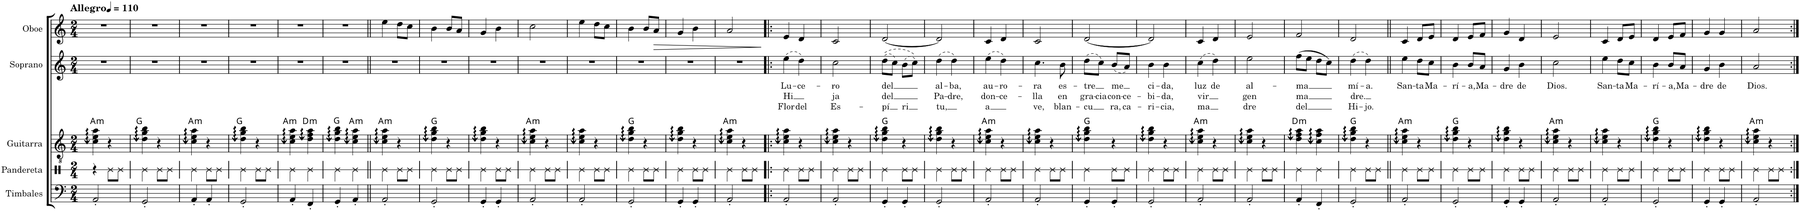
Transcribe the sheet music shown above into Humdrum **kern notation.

**kern	**kern	**kern	**harte	**kern	**text	**text	**text	**kern	**dynam
*part5	*part4	*part3	*part3	*part2	*part2	*part2	*part2	*part1	*part1
*staff5	*staff4	*staff3	*	*staff2	*staff2	*staff2	*staff2	*staff1	*staff1
*I"Timbales	*I"Pandereta	*I"Guitarra	*	*I"Soprano	*	*	*	*I"Oboe	*
*I'Timb.	*I'Pdta.	*I'Guit.	*	*I'S.	*	*	*	*I'Ob.	*
*	*stria1	*	*	*	*	*	*	*	*
*clefF4	*clefX	*clefGv2	*	*clefG2	*	*	*	*clefG2	*
*k[]	*k[]	*k[]	*	*k[]	*	*	*	*k[]	*
*M2/4	*M2/4	*M2/4	*	*M2/4	*	*	*	*M2/4	*
*MM110	*MM110	*MM110	*	*MM110	*	*	*	*MM110	*
=1	=1	=1	=1	=1	=1	=1	=1	=1	=1
!	!	!	!LO:H:kt=m	!	!	!	!	!LO:TX:a:B:t=Allegro	!
2AA'/	4r	4c\:: 4e\:: 4a\::	A:min	2r	.	.	.	2r	.
.	8Re\L	4r	.	.	.	.	.	.	.
.	8Re\J	.	.	.	.	.	.	.	.
=2	=2	=2	=2	=2	=2	=2	=2	=2	=2
2GG'/	4Re\	4d\:: 4g\:: 4b\::	G:maj	2r	.	.	.	2r	.
.	8Re\L	4r	.	.	.	.	.	.	.
.	8Re\J	.	.	.	.	.	.	.	.
=3	=3	=3	=3	=3	=3	=3	=3	=3	=3
!	!	!	!LO:H:kt=m	!	!	!	!	!	!
4AA'/	4Re\	4c\:: 4e\:: 4a\::	A:min	2r	.	.	.	2r	.
4AA'/	8Re\L	4r	.	.	.	.	.	.	.
.	8Re\J	.	.	.	.	.	.	.	.
=4	=4	=4	=4	=4	=4	=4	=4	=4	=4
2GG'/	4Re\	4d\:: 4g\:: 4b\::	G:maj	2r	.	.	.	2r	.
.	8Re\L	4r	.	.	.	.	.	.	.
.	8Re\J	.	.	.	.	.	.	.	.
=5	=5	=5	=5	=5	=5	=5	=5	=5	=5
!	!	!	!LO:H:kt=m	!	!	!	!	!	!
4AA'/	4Re\	4c\:: 4e\:: 4a\::	A:min	2r	.	.	.	2r	.
!	!	!	!LO:H:kt=m	!	!	!	!	!	!
4FF'/	4Re\	4d\:: 4f\:: 4a\::	D:min	.	.	.	.	.	.
=6	=6	=6	=6	=6	=6	=6	=6	=6	=6
4GG'/	4Re\	4d\:: 4g\:: 4b\::	G:maj	2r	.	.	.	2r	.
!	!	!	!LO:H:kt=m	!	!	!	!	!	!
4AA'/	4Re\	4c\:: 4e\:: 4a\::	A:min	.	.	.	.	.	.
=7||	=7||	=7||	=7||	=7||	=7||	=7||	=7||	=7||	=7||
!	!	!	!LO:H:kt=m	!	!	!	!	!	!
2AA'/	4Re\	4c\:: 4e\:: 4a\::	A:min	2r	.	.	.	4ee\	.
.	8Re\L	4r	.	.	.	.	.	8dd\L	.
.	8Re\J	.	.	.	.	.	.	8cc\J	.
=8	=8	=8	=8	=8	=8	=8	=8	=8	=8
2GG'/	4Re\	4d\:: 4g\:: 4b\::	G:maj	2r	.	.	.	4b\	.
.	8Re\L	4r	.	.	.	.	.	8b/L	.
.	8Re\J	.	.	.	.	.	.	8a/J	.
=9	=9	=9	=9	=9	=9	=9	=9	=9	=9
4GG'/	4Re\	4d\:: 4g\:: 4b\::	.	2r	.	.	.	4g/	.
4GG'/	8Re\L	4r	.	.	.	.	.	4b\	.
.	8Re\J	.	.	.	.	.	.	.	.
=10	=10	=10	=10	=10	=10	=10	=10	=10	=10
!	!	!	!LO:H:kt=m	!	!	!	!	!	!
2AA'/	4Re\	4c\:: 4e\:: 4a\::	A:min	2r	.	.	.	2cc\	.
.	8Re\L	4r	.	.	.	.	.	.	.
.	8Re\J	.	.	.	.	.	.	.	.
=11	=11	=11	=11	=11	=11	=11	=11	=11	=11
2AA'/	4Re\	4c\:: 4e\:: 4a\::	.	2r	.	.	.	4ee\	.
.	8Re\L	4r	.	.	.	.	.	8dd\L	.
.	8Re\J	.	.	.	.	.	.	8cc\J	.
=12	=12	=12	=12	=12	=12	=12	=12	=12	=12
2GG'/	4Re\	4d\:: 4g\:: 4b\::	G:maj	2r	.	.	.	4b\	.
.	8Re\L	4r	.	.	.	.	.	8b/L	.
!	!	!	!	!	!	!	!	!	!LO:HP:b
.	8Re\J	.	.	.	.	.	.	8a/J	>
=13	=13	=13	=13	=13	=13	=13	=13	=13	=13
4GG'/	4Re\	4d\:: 4g\:: 4b\::	.	2r	.	.	.	4g/	.
4GG'/	8Re\L	4r	.	.	.	.	.	4b\	.
.	8Re\J	.	.	.	.	.	.	.	.
=14	=14	=14	=14	=14	=14	=14	=14	=14	=14
!	!	!	!LO:H:kt=m	!	!	!	!	!	!
2AA'/	4Re\	4c\:: 4e\:: 4a\::	A:min	2r	.	.	.	2a/	.
.	8Re\L	4r	.	.	.	.	.	.	.
.	8Re\J	.	.	.	.	.	.	.	.
.	.	.	.	.	.	.	.	.	]
=15!|:	=15!|:	=15!|:	=15!|:	=15!|:	=15!|:	=15!|:	=15!|:	=15!|:	=15!|:
!	!	!	!	!	!LO:LY:b	!LO:LY:b	!LO:LY:b	!	!
2AA'/	4Re\	4c\:: 4e\:: 4a\::	.	(4ee\	Lu-	-Hi	Flor	4e/	.
!	!	!	!	!	!LO:LY:b	!	!LO:LY:b	!	!
.	8Re\L	4r	.	4dd\)	-ce-	.	del	4d/	.
.	8Re\J	.	.	.	.	.	.	.	.
=16	=16	=16	=16	=16	=16	=16	=16	=16	=16
!	!	!	!	!	!LO:LY:b	!LO:LY:b	!LO:LY:b	!	!
2AA'/	4Re\	4c\:: 4e\:: 4a\::	.	2cc\	ro	ja	Es-	2c/	.
.	8Re\L	4r	.	.	.	.	.	.	.
.	8Re\J	.	.	.	.	.	.	.	.
=17	=17	=17	=17	=17	=17	=17	=17	=17	=17
!	!	!	!	!	!LO:LY:b	!LO:LY:b	!LO:LY:b	!	!
4GG'/	4Re\	4d\:: 4g\:: 4b\::	G:maj	((8dd\L	del	del	-pí	[2d/	.
.	.	.	.	8cc\J)	.	.	.	.	.
!	!	!	!	!	!	!	!LO:LY:b	!	!
4GG'/	8Re\L	4r	.	(8b\L	.	.	-ri	.	.
.	8Re\J	.	.	8cc\J))	.	.	.	.	.
=18	=18	=18	=18	=18	=18	=18	=18	=18	=18
!	!	!	!	!	!LO:LY:b	!LO:LY:b	!LO:LY:b	!	!
2GG'/	4Re\	4d\:: 4g\:: 4b\::	.	(4dd\	al-	Pa-	tu,	2d/]	.
!	!	!	!	!	!LO:LY:b	!LO:LY:b	!	!	!
.	8Re\L	4r	.	4dd\)	-ba,	-dre,	.	.	.
.	8Re\J	.	.	.	.	.	.	.	.
=19	=19	=19	=19	=19	=19	=19	=19	=19	=19
!	!	!	!LO:H:kt=m	!	!LO:LY:b	!LO:LY:b	!LO:LY:b	!	!
2AA'/	4Re\	4c\:: 4e\:: 4a\::	A:min	(4ee\	au-	don-	a	4c/	.
!	!	!	!	!	!LO:LY:b	!LO:LY:b	!	!	!
.	8Re\L	4r	.	4dd\)	-ro-	-ce-	.	4d/	.
.	8Re\J	.	.	.	.	.	.	.	.
=20	=20	=20	=20	=20	=20	=20	=20	=20	=20
!	!	!	!	!	!LO:LY:b	!LO:LY:b	!LO:LY:b	!	!
2AA'/	4Re\	4c\:: 4e\:: 4a\::	.	4.cc\	-ra	-lla	ve,	2c/	.
.	8Re\L	4r	.	.	.	.	.	.	.
!	!	!	!	!	!LO:LY:b	!LO:LY:b	!LO:LY:b	!	!
.	8Re\J	.	.	8b\	es-	en	blan-	.	.
=21	=21	=21	=21	=21	=21	=21	=21	=21	=21
!	!	!	!	!	!LO:LY:b	!LO:LY:b	!LO:LY:b	!	!
4GG'/	4Re\	4d\:: 4g\:: 4b\::	G:maj	(8dd\L	-tre	gra-	-cu	[2d/	.
!	!	!	!	!	!	!LO:LY:b	!	!	!
.	.	.	.	8cc\J)	.	-cia	.	.	.
!	!	!	!	!	!LO:LY:b	!LO:LY:b	!LO:LY:b	!	!
4GG'/	8Re\L	4r	.	(8b/L	me	con-	ra,	.	.
!	!	!	!	!	!	!LO:LY:b	!LO:LY:b	!	!
.	8Re\J	.	.	8a/J)	.	-ce-	ca-	.	.
=22	=22	=22	=22	=22	=22	=22	=22	=22	=22
!	!	!	!	!	!LO:LY:b	!LO:LY:b	!LO:LY:b	!	!
2GG'/	4Re\	4d\:: 4g\:: 4b\::	.	4b\	ci-	-bi-	-ri-	2d/]	.
!	!	!	!	!	!LO:LY:b	!LO:LY:b	!LO:LY:b	!	!
.	8Re\L	4r	.	4b\	-da,	-da,	-cia,	.	.
.	8Re\J	.	.	.	.	.	.	.	.
=23	=23	=23	=23	=23	=23	=23	=23	=23	=23
!	!	!	!LO:H:kt=m	!	!LO:LY:b	!LO:LY:b	!LO:LY:b	!	!
2AA'/	4Re\	4c\:: 4e\:: 4a\::	A:min	(4cc\	luz	-vir	-ma	4c/	.
!	!	!	!	!	!LO:LY:b	!	!	!	!
.	8Re\L	4r	.	4dd\)	de	.	.	4d/	.
.	8Re\J	.	.	.	.	.	.	.	.
=24	=24	=24	=24	=24	=24	=24	=24	=24	=24
!	!	!	!	!	!LO:LY:b	!LO:LY:b	!LO:LY:b	!	!
2AA'/	4Re\	4c\:: 4e\:: 4a\::	.	2ee\	al-	gen	dre	2e/	.
.	8Re\L	4r	.	.	.	.	.	.	.
.	8Re\J	.	.	.	.	.	.	.	.
=25	=25	=25	=25	=25	=25	=25	=25	=25	=25
!	!	!	!LO:H:kt=m	!	!LO:LY:b	!LO:LY:b	!LO:LY:b	!	!
4AA'/	4Re\	4d\:: 4f\:: 4a\::	D:min	(8ff\L	-ma	-ma	del	2f/	.
.	.	.	.	8ee\J	.	.	.	.	.
4FF'/	4Re\	4c\:: 4f\:: 4a\::	.	8dd\L	.	.	.	.	.
.	.	.	.	8cc\J)	.	.	.	.	.
=26	=26	=26	=26	=26	=26	=26	=26	=26	=26
!	!	!	!	!	!LO:LY:b	!LO:LY:b	!LO:LY:b	!	!
2GG'/	4Re\	4d\:: 4g\:: 4b\::	G:maj	(4dd\	mí-	dre.	Hi-	2d/	.
!	!	!	!	!	!LO:LY:b	!	!LO:LY:b	!	!
.	8Re\L	4r	.	4dd\)	-a.	.	-jo.	.	.
.	8Re\J	.	.	.	.	.	.	.	.
=27||	=27||	=27||	=27||	=27||	=27||	=27||	=27||	=27||	=27||
!	!	!	!LO:H:kt=m	!	!LO:LY:b	!	!	!	!
2AA'/	4Re\	4c\:: 4e\:: 4a\::	A:min	4ee\	San-	.	.	4c/	.
!	!	!	!	!	!LO:LY:b	!	!	!	!
.	8Re\L	4r	.	8dd\L	-ta	.	.	8d/L	.
!	!	!	!	!	!LO:LY:b	!	!	!	!
.	8Re\J	.	.	8cc\J	Ma-	.	.	8e/J	.
=28	=28	=28	=28	=28	=28	=28	=28	=28	=28
!	!	!	!	!	!LO:LY:b	!	!	!	!
2GG'/	4Re\	4d\:: 4g\:: 4b\::	G:maj	4b\	-rí-	.	.	4d/	.
!	!	!	!	!	!LO:LY:b	!	!	!	!
.	8Re\L	4r	.	8b/L	-a,	.	.	8e/L	.
!	!	!	!	!	!LO:LY:b	!	!	!	!
.	8Re\J	.	.	8a/J	Ma-	.	.	8f/J	.
=29	=29	=29	=29	=29	=29	=29	=29	=29	=29
!	!	!	!	!	!LO:LY:b	!	!	!	!
4GG'/	4Re\	4d\:: 4g\:: 4b\::	.	4g/	-dre	.	.	4g/	.
!	!	!	!	!	!LO:LY:b	!	!	!	!
4GG'/	8Re\L	4r	.	4b\	de	.	.	4d/	.
.	8Re\J	.	.	.	.	.	.	.	.
=30	=30	=30	=30	=30	=30	=30	=30	=30	=30
!	!	!	!LO:H:kt=m	!	!LO:LY:b	!	!	!	!
2AA'/	4Re\	4c\:: 4e\:: 4a\::	A:min	2cc\	Dios.	.	.	2e/	.
.	8Re\L	4r	.	.	.	.	.	.	.
.	8Re\J	.	.	.	.	.	.	.	.
=31	=31	=31	=31	=31	=31	=31	=31	=31	=31
!	!	!	!	!	!LO:LY:b	!	!	!	!
2AA'/	4Re\	4c\:: 4e\:: 4a\::	.	4ee\	San-	.	.	4c/	.
!	!	!	!	!	!LO:LY:b	!	!	!	!
.	8Re\L	4r	.	8dd\L	-ta	.	.	8d/L	.
!	!	!	!	!	!LO:LY:b	!	!	!	!
.	8Re\J	.	.	8cc\J	Ma-	.	.	8e/J	.
=32	=32	=32	=32	=32	=32	=32	=32	=32	=32
!	!	!	!	!	!LO:LY:b	!	!	!	!
2GG'/	4Re\	4d\:: 4g\:: 4b\::	G:maj	4b\	-rí-	.	.	4d/	.
!	!	!	!	!	!LO:LY:b	!	!	!	!
.	8Re\L	4r	.	8b/L	-a,	.	.	8e/L	.
!	!	!	!	!	!LO:LY:b	!	!	!	!
.	8Re\J	.	.	8a/J	Ma-	.	.	8f/J	.
=33	=33	=33	=33	=33	=33	=33	=33	=33	=33
!	!	!	!	!	!LO:LY:b	!	!	!	!
4GG'/	4Re\	4d\:: 4g\:: 4b\::	.	4g/	-dre	.	.	4g/	.
!	!	!	!	!	!LO:LY:b	!	!	!	!
4GG'/	8Re\L	4r	.	4b\	de	.	.	4g/	.
.	8Re\J	.	.	.	.	.	.	.	.
=34	=34	=34	=34	=34	=34	=34	=34	=34	=34
!	!	!	!LO:H:kt=m	!	!LO:LY:b	!	!	!	!
2AA'/	4Re\	4c\:: 4e\:: 4a\::	A:min	2a/	Dios.	.	.	2a/	.
.	8Re\L	4r	.	.	.	.	.	.	.
.	8Re\J	.	.	.	.	.	.	.	.
=:|!	=:|!	=:|!	=:|!	=:|!	=:|!	=:|!	=:|!	=:|!	=:|!
*-	*-	*-	*-	*-	*-	*-	*-	*-	*-
